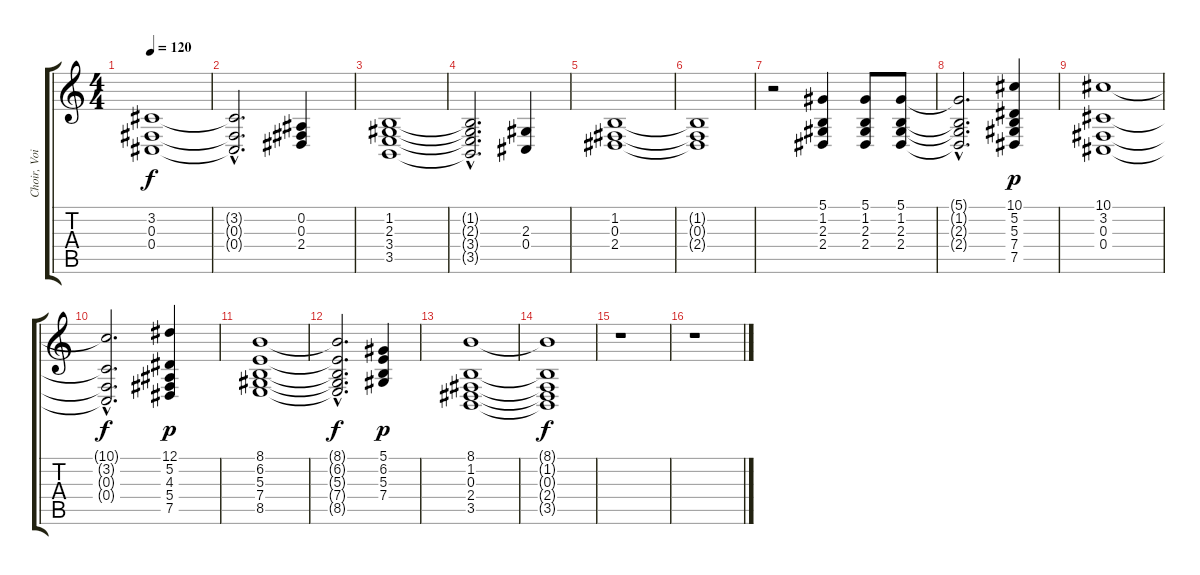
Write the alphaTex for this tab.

\track ("Choir, Voice" "Choir, Voi") {instrument synthvoice}
\staff {score tabs}
\tuning (Eb4 Bb3 Gb3 Db3 Ab2 Eb2) {hide}
\ts (4 4)
\tempo 120
\clef g2
\ks c
(3.2 0.3 0.4).1{dy f} |
(3.2{hac t} 0.3{hac t} 0.4{hac t}).2{d} (0.2 0.3 2.4).4 |
(1.2 2.3 3.4 3.5).1 |
(1.2{hac t} 2.3{hac t} 3.4{hac t} 3.5{hac t}).2{d} (2.3 0.4).4 |
(1.2 0.3 2.4).1 |
(1.2{t} 0.3{t} 2.4{t}).1 |
r.2 (5.1 1.2 2.3 2.4).4{instrument choiraahs} (5.1 1.2 2.3 2.4).8 (5.1 1.2 2.3 2.4).8 |
(5.1{hac t} 1.2{hac t} 2.3{hac t} 2.4{hac t}).2{d} (10.1 5.2 5.3 7.4 7.5).4{dy p} |
(10.1 3.2 0.3 0.4).1 |
(10.1{hac t} 3.2{hac t} 0.3{hac t} 0.4{hac t}).2{d dy f} (12.1 5.2 4.3 5.4 7.5).4{dy p} |
(8.1 6.2 5.3 7.4 8.5).1 |
(8.1{hac t} 6.2{hac t} 5.3{hac t} 7.4{hac t} 8.5{hac t}).2{d dy f} (5.1 6.2 5.3 7.4).4{dy p} |
(8.1 1.2 0.3 2.4 3.5).1{volume 6} |
(8.1{t} 1.2{t} 0.3{t} 2.4{t} 3.5{t}).1{dy f} |
r.1 |
r.1
